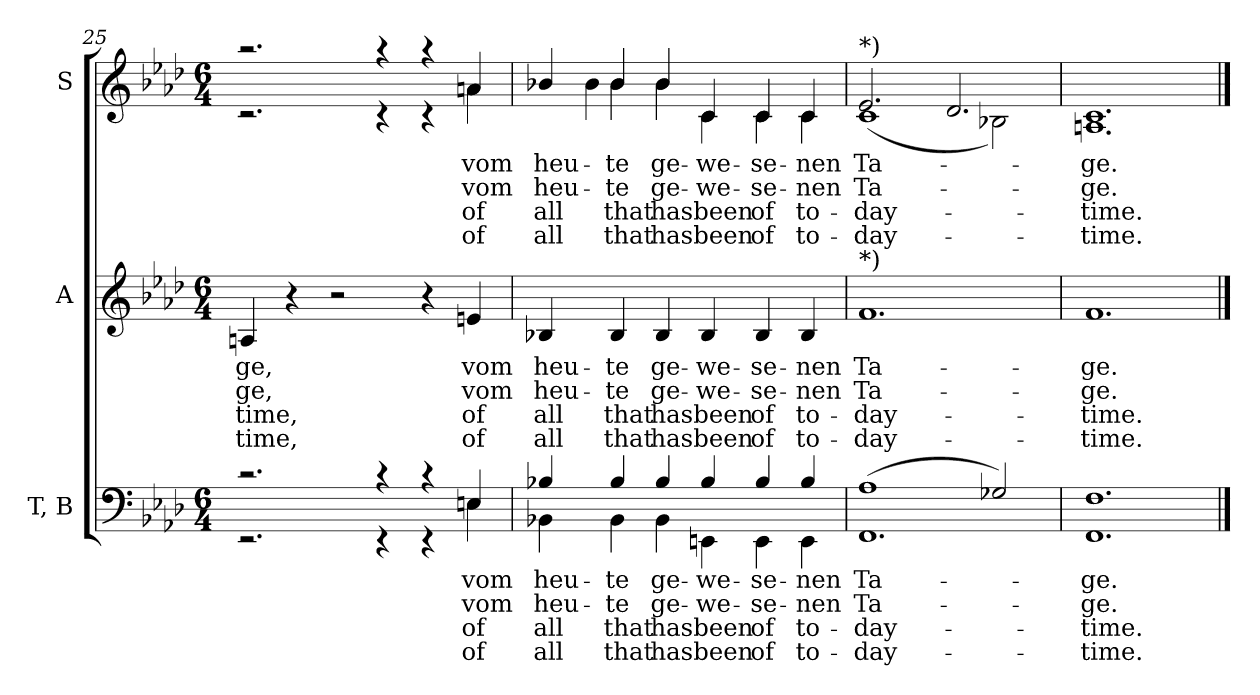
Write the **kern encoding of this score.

**kern	**text	**text	**text	**text	**kern	**text	**text	**text	**text	**kern	**text	**text	**text	**text
*part3	*part3	*part3	*part3	*part3	*part2	*part2	*part2	*part2	*part2	*part1	*part1	*part1	*part1	*part1
*staff3	*staff3	*staff3	*staff3	*staff3	*staff2	*staff2	*staff2	*staff2	*staff2	*staff1	*staff1	*staff1	*staff1	*staff1
*I"T, B	*	*	*	*	*I"A	*	*	*	*	*I"S	*	*	*	*
*I'T, B	*	*	*	*	*I'A	*	*	*	*	*I'S	*	*	*	*
!!LO:LB:g=z
*clefF4	*	*	*	*	*clefG2	*	*	*	*	*clefG2	*	*	*	*
*k[b-e-a-d-]	*	*	*	*	*k[b-e-a-d-]	*	*	*	*	*k[b-e-a-d-]	*	*	*	*
*f:	*	*	*	*	*f:	*	*	*	*	*f:	*	*	*	*
*M6/4	*	*	*	*	*M6/4	*	*	*	*	*M6/4	*	*	*	*
=25	=25	=25	=25	=25	=25	=25	=25	=25	=25	=25	=25	=25	=25	=25
*^	*	*	*	*	*	*	*	*	*	*	*	*	*	*
!	!	!	!	!	!	!	!LO:LY:b	!LO:LY:b	!LO:LY:b	!LO:LY:b	!	!	!	!	!
*	*	*	*	*	*	*	*	*	*	*	*^	*	*	*	*
2.rc	2.rEE	.	.	.	.	4An/	-ge,	-ge,	-time,	-time,	2.raa	2.rc	.	.	.	.
.	.	.	.	.	.	4r	.	.	.	.	.	.	.	.	.	.
.	.	.	.	.	.	2r	.	.	.	.	.	.	.	.	.	.
4rc	4rEE	.	.	.	.	.	.	.	.	.	4raa	4rc	.	.	.	.
4rc	4rEE	.	.	.	.	4r	.	.	.	.	4raa	4rc	.	.	.	.
!	!	!LO:LY:b	!LO:LY:b	!LO:LY:b	!LO:LY:b	!	!	!	!	!	!	!	!	!	!	!
!	!	!	!	!	!	!	!LO:LY:b	!LO:LY:b	!LO:LY:b	!LO:LY:b	!	!	!	!	!	!
!	!	!	!	!	!	!	!	!	!	!	!	!	!LO:LY:b	!LO:LY:b	!LO:LY:b	!LO:LY:b
4En/	4E\	vom	vom	of	of	4en/	vom	vom	of	of	4an/	4a\	vom	vom	of	of
=26	=26	=26	=26	=26	=26	=26	=26	=26	=26	=26	=26	=26	=26	=26	=26	=26
!	!	!LO:LY:b	!LO:LY:b	!LO:LY:b	!LO:LY:b	!	!	!	!	!	!	!	!	!	!	!
!	!	!	!	!	!	!	!LO:LY:b	!LO:LY:b	!LO:LY:b	!LO:LY:b	!	!	!	!	!	!
!	!	!	!	!	!	!	!	!	!	!	!	!	!LO:LY:b	!LO:LY:b	!LO:LY:b	!LO:LY:b
4B-X/	4BB-X\	heu-	heu-	all	all	4B-X/	heu-	heu-	all	all	4b-X/	4b-\	heu-	heu-	all	all
!	!	!LO:LY:b	!LO:LY:b	!LO:LY:b	!LO:LY:b	!	!	!	!	!	!	!	!	!	!	!
!	!	!	!	!	!	!	!LO:LY:b	!LO:LY:b	!LO:LY:b	!LO:LY:b	!	!	!	!	!	!
!	!	!	!	!	!	!	!	!	!	!	!	!	!LO:LY:b	!LO:LY:b	!LO:LY:b	!LO:LY:b
4B-/	4BB-\	-te	-te	that	that	4B-/	-te	-te	that	that	4b-/	4b-\	-te	-te	that	that
!	!	!LO:LY:b	!LO:LY:b	!LO:LY:b	!LO:LY:b	!	!	!	!	!	!	!	!	!	!	!
!	!	!	!	!	!	!	!LO:LY:b	!LO:LY:b	!LO:LY:b	!LO:LY:b	!	!	!	!	!	!
!	!	!	!	!	!	!	!	!	!	!	!	!	!LO:LY:b	!LO:LY:b	!LO:LY:b	!LO:LY:b
4B-/	4BB-\	ge-	ge-	has	has	4B-/	ge-	ge-	has	has	4b-/	4b-\	ge-	ge-	has	has
!	!	!LO:LY:b	!LO:LY:b	!LO:LY:b	!LO:LY:b	!	!	!	!	!	!	!	!	!	!	!
!	!	!	!	!	!	!	!LO:LY:b	!LO:LY:b	!LO:LY:b	!LO:LY:b	!	!	!	!	!	!
!	!	!	!	!	!	!	!	!	!	!	!	!	!LO:LY:b	!LO:LY:b	!LO:LY:b	!LO:LY:b
4B-/	4EEn\	-we-	-we-	been	been	4B-/	-we-	-we-	been	been	4c/	4c\	-we-	-we-	been	been
!	!	!LO:LY:b	!LO:LY:b	!LO:LY:b	!LO:LY:b	!	!	!	!	!	!	!	!	!	!	!
!	!	!	!	!	!	!	!LO:LY:b	!LO:LY:b	!LO:LY:b	!LO:LY:b	!	!	!	!	!	!
!	!	!	!	!	!	!	!	!	!	!	!	!	!LO:LY:b	!LO:LY:b	!LO:LY:b	!LO:LY:b
4B-/	4EE\	-se-	-se-	of	of	4B-/	-se-	-se-	of	of	4c/	4c\	-se-	-se-	of	of
!	!	!LO:LY:b	!LO:LY:b	!LO:LY:b	!LO:LY:b	!	!	!	!	!	!	!	!	!	!	!
!	!	!	!	!	!	!	!LO:LY:b	!LO:LY:b	!LO:LY:b	!LO:LY:b	!	!	!	!	!	!
!	!	!	!	!	!	!	!	!	!	!	!	!	!LO:LY:b	!LO:LY:b	!LO:LY:b	!LO:LY:b
4B-/	4EE\	-nen	-nen	to-	to-	4B-/	-nen	-nen	to-	to-	4c/	4c\	-nen	-nen	to-	to-
=27	=27	=27	=27	=27	=27	=27	=27	=27	=27	=27	=27	=27	=27	=27	=27	=27
!	!	!LO:LY:b	!LO:LY:b	!LO:LY:b	!LO:LY:b	!	!	!	!	!	!	!	!	!	!	!
!	!	!	!	!	!	!	!LO:LY:b	!LO:LY:b	!LO:LY:b	!LO:LY:b	!	!	!	!	!	!
!	!	!	!	!	!	!	!	!	!	!	!LO:TX:a:t=*)	!	!	!	!	!
!	!	!	!	!	!	!LO:TX:a:t=*)	!	!	!	!	!	!	!	!	!	!
!	!	!	!	!	!	!	!	!	!	!	!	!	!LO:LY:b	!LO:LY:b	!LO:LY:b	!LO:LY:b
(>1A-	1.FF	Ta-	Ta-	-day-	-day-	1.f	Ta-	Ta-	-day-	-day-	2.e-/	(<1c	Ta-	Ta-	-day-	-day-
.	.	.	.	.	.	.	.	.	.	.	2.d-/	.	.	.	.	.
2G-X/)	.	.	.	.	.	.	.	.	.	.	.	2B-X\)	.	.	.	.
=28	=28	=28	=28	=28	=28	=28	=28	=28	=28	=28	=28	=28	=28	=28	=28	=28
!	!	!LO:LY:b	!LO:LY:b	!LO:LY:b	!LO:LY:b	!	!	!	!	!	!	!	!	!	!	!
!	!	!	!	!	!	!	!LO:LY:b	!LO:LY:b	!LO:LY:b	!LO:LY:b	!	!	!	!	!	!
!	!	!	!	!	!	!	!	!	!	!	!	!	!LO:LY:b	!LO:LY:b	!LO:LY:b	!LO:LY:b
1.F	1.FF	-ge.	-ge.	-time.	-time.	1.f	-ge.	-ge.	-time.	-time.	1.c	1.An	-ge.	-ge.	-time.	-time.
*v	*v	*	*	*	*	*	*	*	*	*	*v	*v	*	*	*	*
==	==	==	==	==	==	==	==	==	==	==	==	==	==	==
*-	*-	*-	*-	*-	*-	*-	*-	*-	*-	*-	*-	*-	*-	*-
